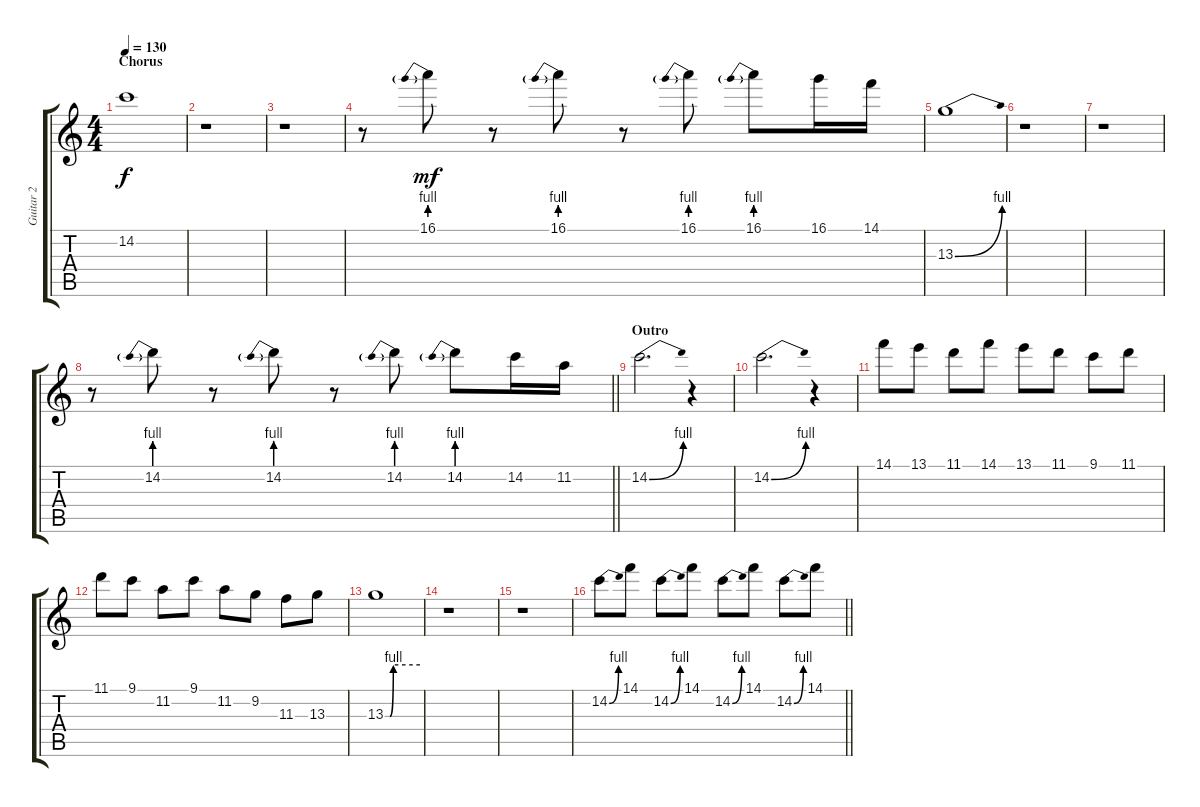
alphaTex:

\track ("Guitar 2" "Guitar 2") {instrument distortionguitar}
\staff {score tabs}
\tuning (Eb4 Bb3 Gb3 Db3 Ab2 Eb2) {hide}
\ts (4 4)
\section ("" "Chorus")
\tempo 130
\clef g2
\ks c
14.2{t}.1{dy f} |
r.1 |
r.1 |
r.8 16.1{be (prebend 0 4 60 4)}.8{dy mf} r.8 16.1{be (prebend 0 4 60 4)}.8 r.8 16.1{be (prebend 0 4 60 4)}.8 16.1{be (prebend 0 4 60 4)}.8 16.1.16 14.1.16 |
13.3{be (bend 0 0 60 4)}.1 |
r.1 |
r.1 |
\barLineRight lightlight
r.8 14.2{be (prebend 0 4 60 4)}.8 r.8 14.2{be (prebend 0 4 60 4)}.8 r.8 14.2{be (prebend 0 4 60 4)}.8 14.2{be (prebend 0 4 60 4)}.8 14.2.16 11.2.16 |
\section ("" "Outro")
14.2{be (bend 0 0 60 4)}.2{d} r.4 |
14.2{be (bend 0 0 60 4)}.2{d} r.4 |
14.1.8 13.1.8 11.1.8 14.1.8 13.1.8 11.1.8 9.1.8 11.1.8 |
11.1.8 9.1.8 11.2.8 9.1.8 11.2.8 9.2.8 11.3.8 13.3.8 |
13.3{be (custom 0 0 8 0 14 4 60 4)}.1 |
r.1 |
r.1 |
\barLineRight lightlight
14.2{be (bend 0 0 60 4)}.8 14.1.8 14.2{be (bend 0 0 60 4)}.8 14.1.8 14.2{be (bend 0 0 60 4)}.8 14.1.8 14.2{be (bend 0 0 60 4)}.8 14.1.8
